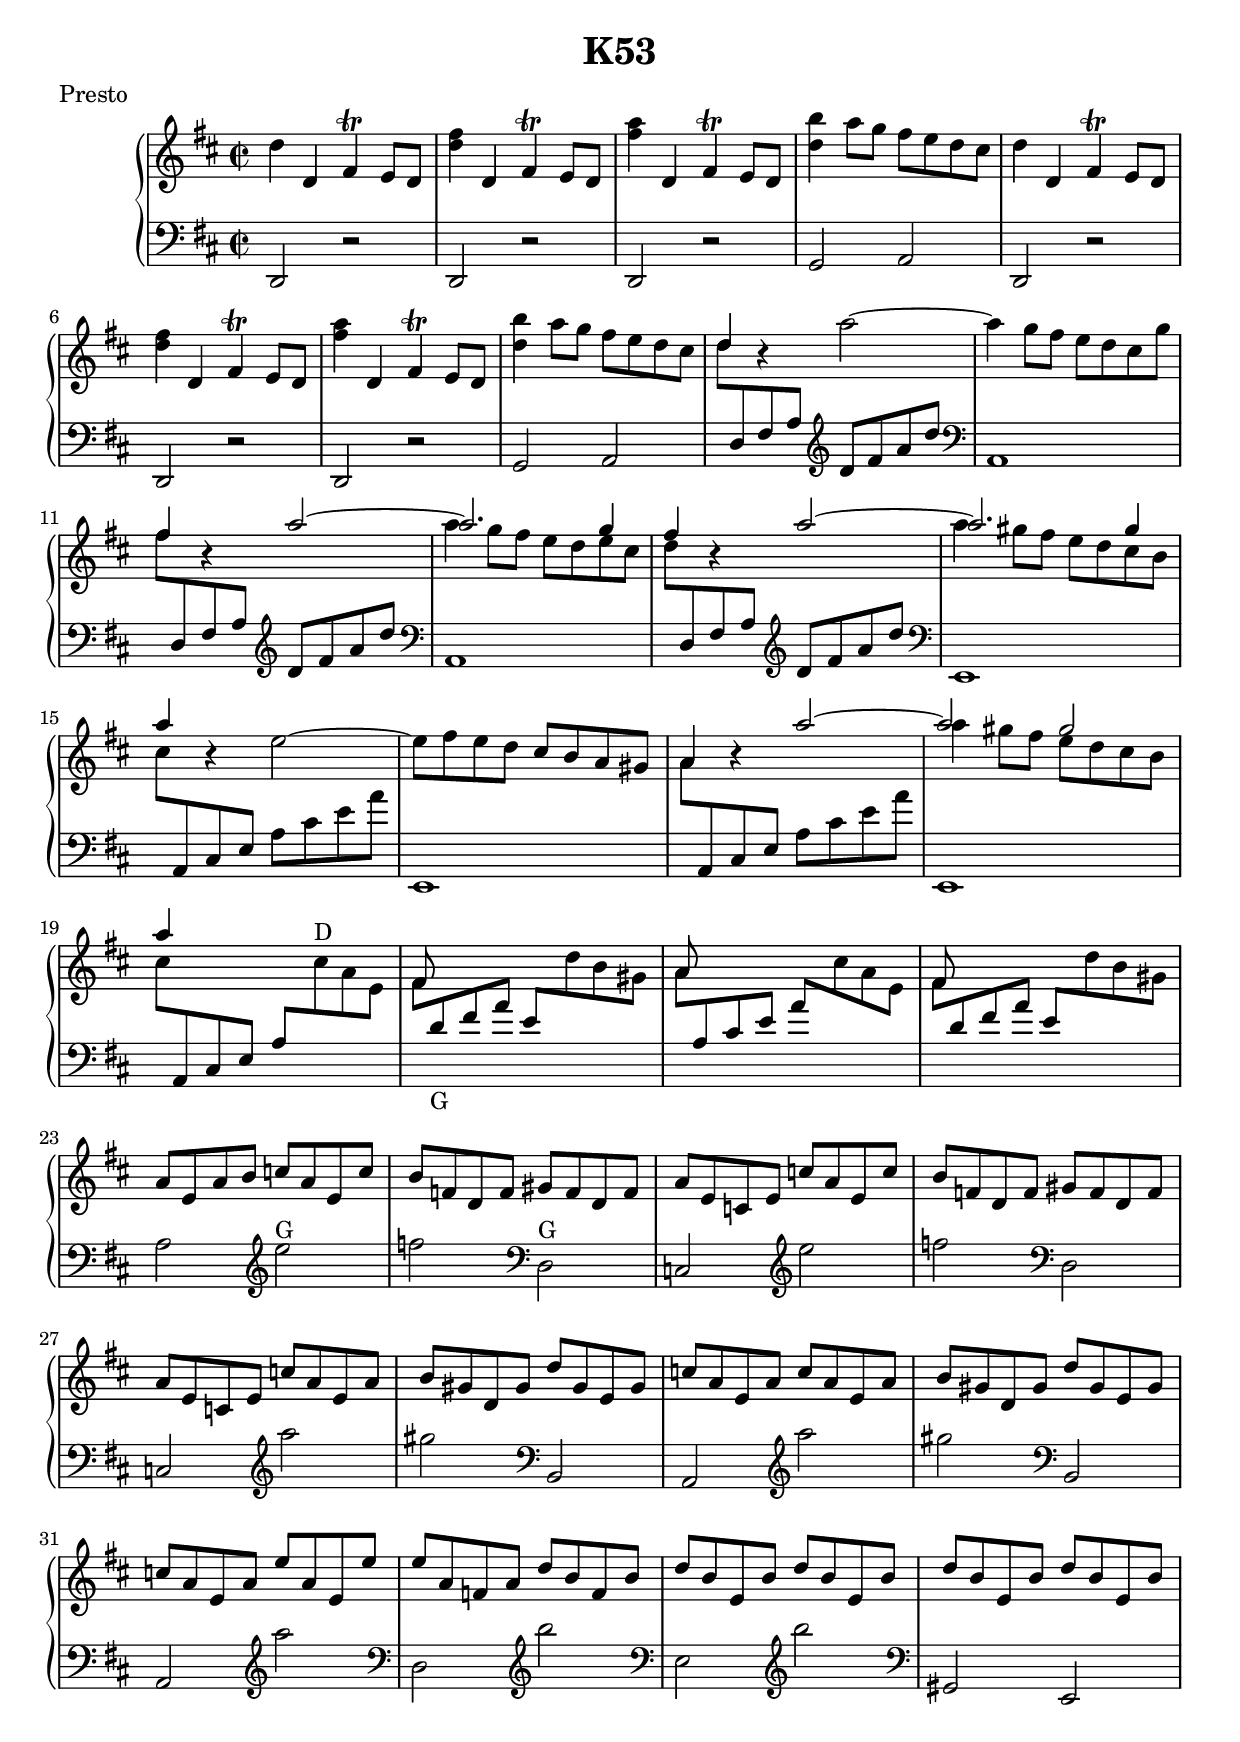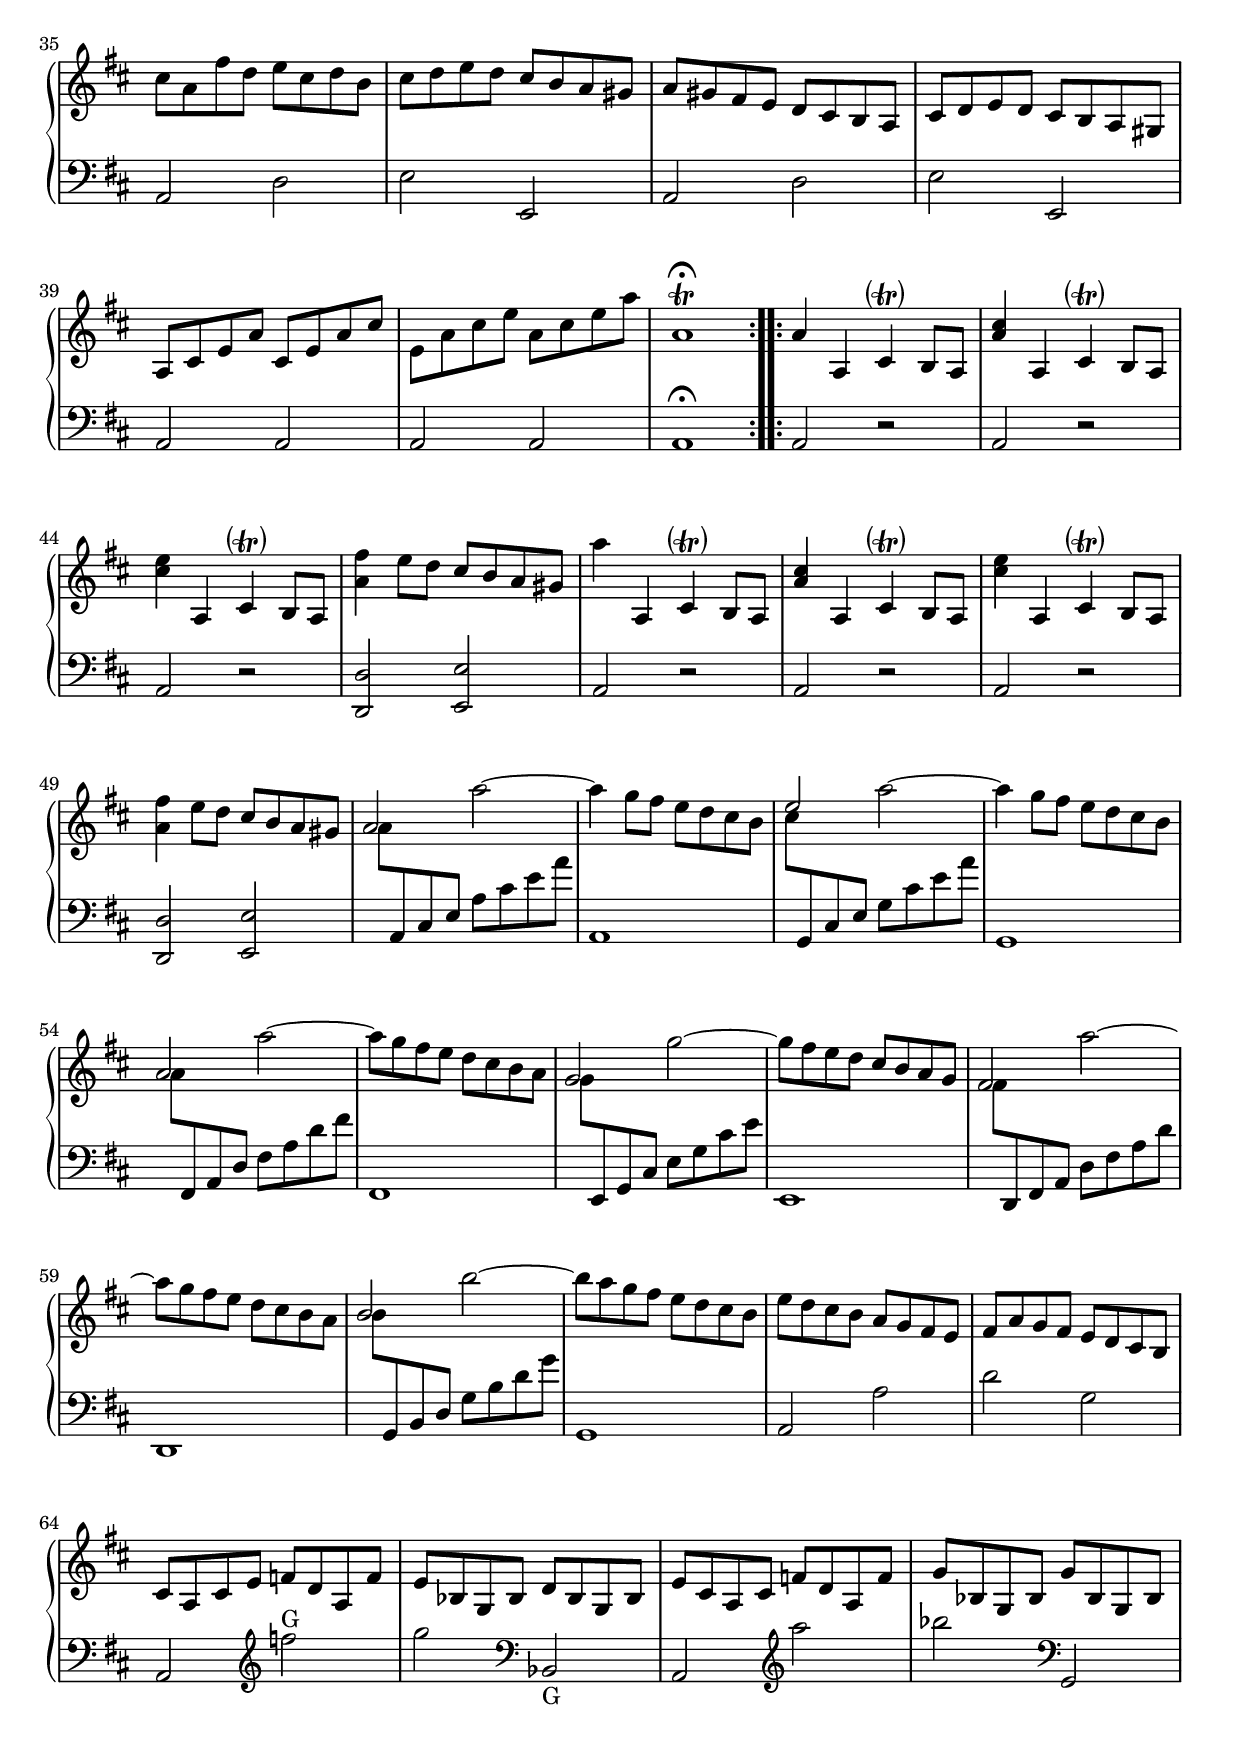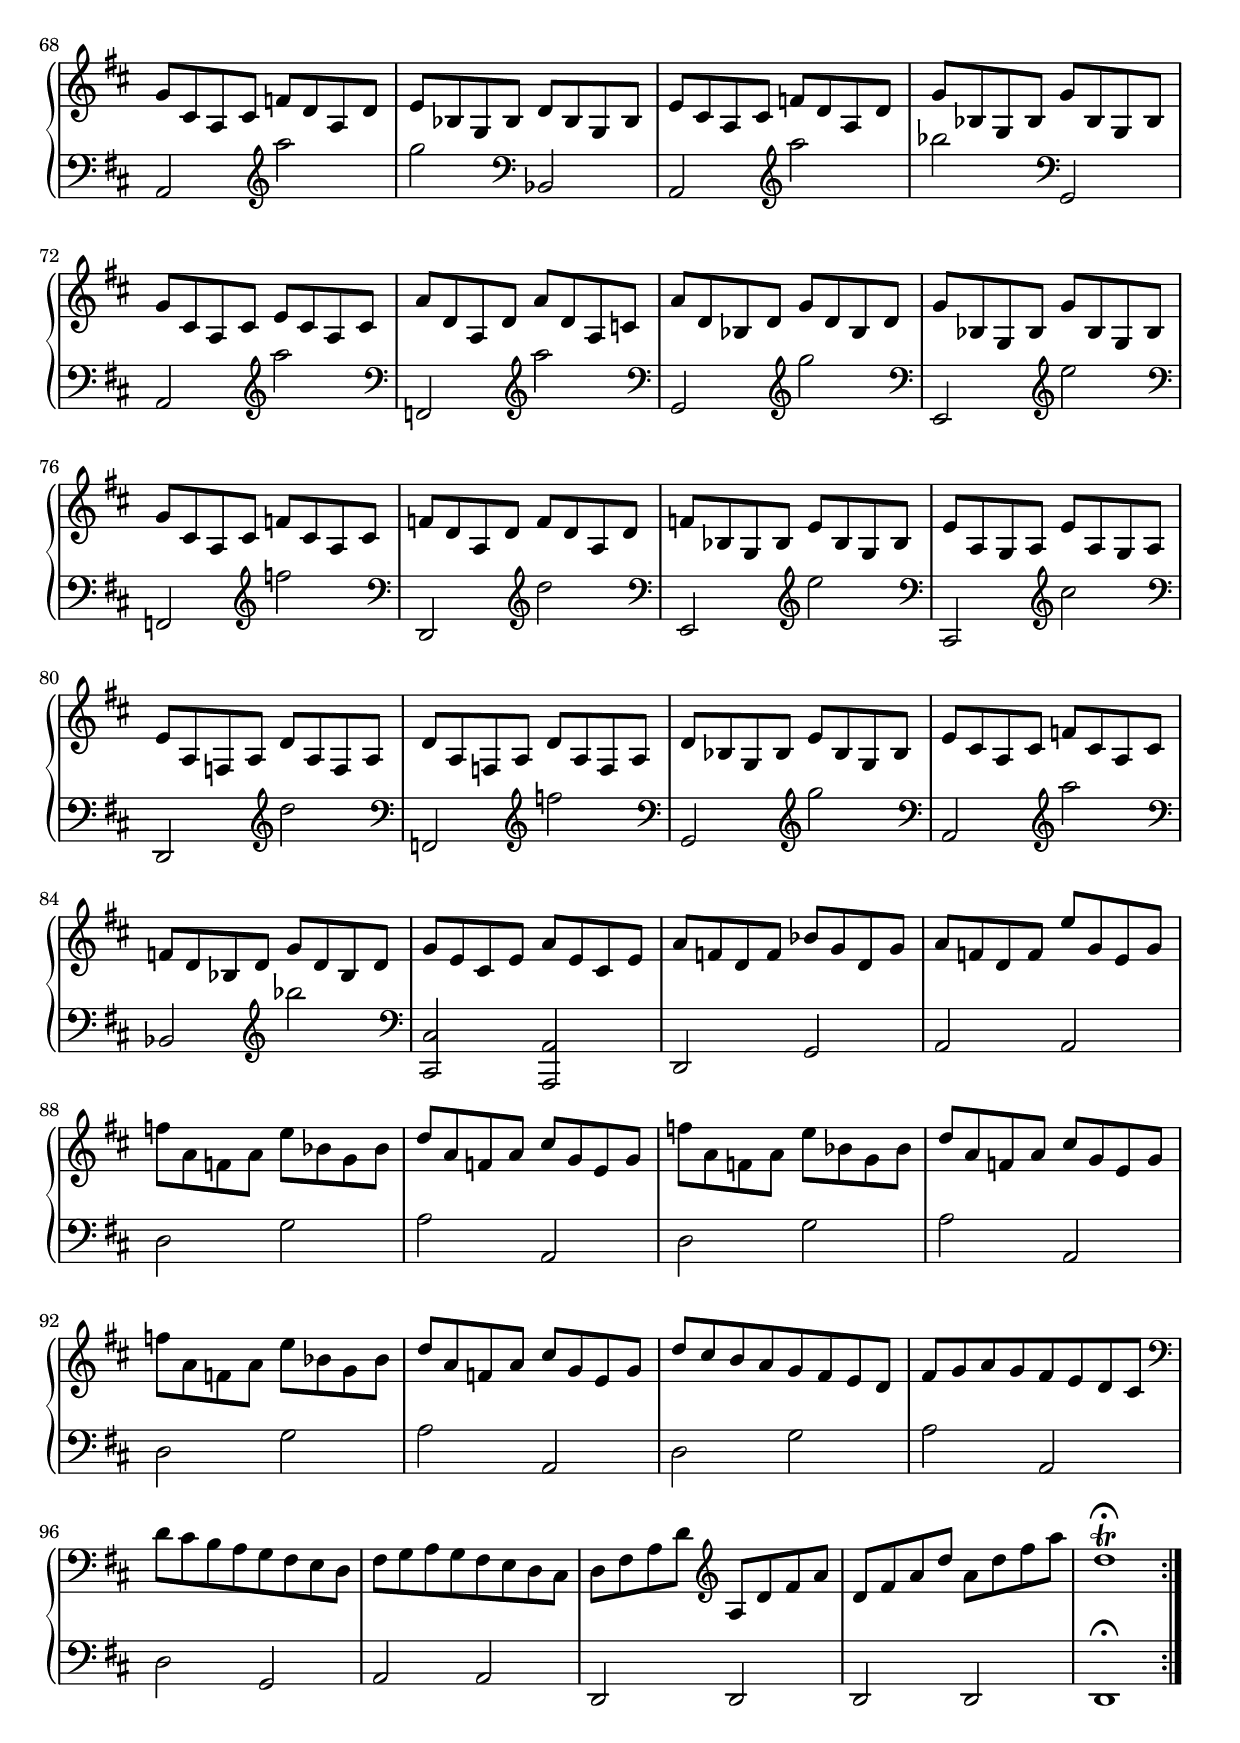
\version "2.18.2"
\version "2.18.2"

su = \stemUp
sd = \stemDown
sn = \stemNeutral
tu = \tieUp
td = \tieDown
tn = \tieNeutral
cstr = \change Staff = "right"
cstl = \change Staff = "left"

global = {
  \key d \major
  \time 2/2
  \override Staff.NoteCollision #'merge-differently-dotted = ##t
  \override ParenthesesItem #'font-size = #+2
}

right = \relative c'' {
  \global
 
  \repeat volta 2 {
    \repeat unfold 2 {
      d4 d, fis-\trill e8 d
      <d' fis>4 d, fis-\trill e8 d
      <fis' a>4 d, fis-\trill e8 d
      <d' b'>4 a'8 g fis e d cis
    }
    \once \su d4 r a'2 ~
    
    a4 g8 fis e d cis g'
    \once \su fis4 r << {a2 ~
    a2. g4} \\ {s2 a4 g8 fis e d e cis} >>
    \once \su fis4 r << {a2 ~
    
    a2. gis4} \\ {s2 a4 gis8 fis e d cis b} >>
    \once \su a'4 r e2 ~
    e8 fis e d cis b a gis
    a4 r << {a'2 ~
    
    a2 gis} \\ {s2 a4 gis8 fis e d cis b} >>
    \once \su a'4 s2.
    fis,8 s s2.
    a8 s s2.
    
    fis8 s s2.
    a8 e a b c a e c'
    b f d f gis f d f
    a e c e c' a e c'
    
    b f d f gis f d f
    a e c e c' a e a
    b gis d gis d' gis, e gis
    c a e a c a e a
    
    b gis d gis d' gis, e gis
    c a e a e' a, e e'
    e a, f a d b f b
    d b e, b' d b e, b'
    
    d b e, b' d b e, b'
    cis a fis' d e cis d b
    cis d e d cis b a gis
    a gis fis e d cis b a
    
    cis d e d cis b a gis
    a cis e a cis, e a cis
    \sd e, a cis e a, cis e a
    a,1-\trill-\fermata
  }
  
  \repeat volta 2 {
    \sn a4 a, cis-\parenthesize-\trill b8 a
    \once \su <a' cis>4 a, cis-\parenthesize-\trill b8 a
    <cis' e>4 a, cis-\parenthesize-\trill b8 a
    <a' fis'>4 e'8 d cis b a gis
    a'4 a,, cis-\parenthesize-\trill b8 a
    
    \once \su <a' cis>4 a, cis-\parenthesize-\trill b8 a
    <cis' e>4 a, cis-\parenthesize-\trill b8 a
    <a' fis'>4 e'8 d cis b a gis
    a2 a' ~
    a4 g8 fis e d cis b

    \once \su e2 a ~
    a4 g8 fis e d cis b
    a2 a' ~
    a8 g fis e d cis b a
    g2 g' ~
    
    g8 fis e d cis b a g
    fis2 a' ~
    a8 g fis e d cis b a
    \once \su b2 b' ~
    b8 a g fis e d cis b
    
    e d cis b a g fis e
    fis a g fis e d cis b
    cis a cis e f d a f'
    e bes g bes d bes g bes
    e cis a cis f d a f'
    
    g bes, g bes g' bes, g bes
    g' cis, a cis f d a d
    e bes g bes d bes g bes
    e cis a cis f d a d
    g bes, g bes g' bes, g bes
    
    
    g' cis, a cis e cis a cis
    a' d, a d a' d, a c
    a' d, bes d g d bes d
    g bes, g bes g' bes, g bes
    g' cis, a cis f cis a cis
    
    f d a d f d a d
    f bes, g bes e bes g bes
    e a, g a e' a, g a
    e' a, f a d a f a
    d a f a d a f a
    
    d bes g bes e bes g bes
    e cis a cis f cis a cis
    f d bes d g d bes d
    g e cis e a e cis e
    a f d f bes g d g
    
    a f d f e' g, e g
    \repeat unfold 3 {
      f' a, f a e' bes g bes
      d a f a cis g e g
    }
    d'[ cis b a g fis e d]
    fis[ g a g fis e d cis]
    
    \clef bass d[ cis b a g fis e d]
    fis[ g a g fis e d cis]
    d fis a d \clef treble a d fis a
    d, fis a d a d fis a
    d,1-\trill-\fermata
  }
}
 
left = \relative c, {
  \global
  
  \repeat volta 2 {
    \repeat unfold 2 { d2 r d2 r d2 r g a}
    \cstr d''8 \cstl d,, fis a \clef treble d fis a d
    
    \clef bass a,,1
    \cstr fis'''8 \cstl d,, fis a \clef treble d fis a d
    \clef bass a,,1
    \cstr d''8 \cstl d,, fis a \clef treble d fis a d
    
    \clef bass e,,,1
    \cstr cis'''8 \cstl a,, cis e a cis e a
    e,,1
    \cstr a''8  \cstl a,, cis e a cis e a
    
    e,,1
    \cstr cis'''8 \cstl a,, cis e \su a \cstr \sd cis'^"D" a e
    fis \cstl \su d_"G" fis a e \cstr \sd d' b gis
    a \cstl \su a, cis e a \cstr \sd cis a e
    
    fis \cstl \su d fis a e \cstr \sd d' b gis 
    \cstl \sn a,2 \clef treble e''^"G"
    f \clef bass d,,^"G"
    c \clef treble e''
    
    f \clef bass d,, 
    c \clef treble a'''
    gis \clef bass b,,,
    a \clef treble a'''
    
    gis \clef bass b,,,
    a \clef treble a'''
    \clef bass d,,, \clef treble b'''
    \clef bass e,,, \clef treble b'''
    
    \clef bass gis,,, e
    a d
    e e,
    a d
    
    e e,
    a a
    a a
    a1-\fermata
  }
  
  \repeat volta 2 {
    \repeat unfold 2 { a2 r a r a r <d, d'> <e e'> }
    \cstr a''8 \cstl a,, cis e a cis e a
    a,,1
    
    \cstr cis''8 \cstl g,, cis e g cis e a
    g,,1
    \cstr a''8 \cstl fis,, a d fis a d fis
    fis,,1
    \cstr g''8 \cstl e,, g cis e g cis e
    
    e,,1
    \cstr fis''8 \cstl d,, fis a d fis a d
    d,,1
    \cstr b'''8 \cstl g,, b d g b d g
    g,,1
    
    a2 a'
    d g,
    a, \clef treble f'''^"G"
    g \clef bass bes,,,_"G"
    a \clef treble a'''
    bes \clef bass g,,,
    
    a \clef treble a'''
    g \clef bass bes,,,
    a \clef treble a'''
    bes \clef bass g,,,
    
    
    a \clef treble a'''
    \clef bass f,,, \clef treble a'''
    \clef bass g,,, \clef treble g'''
    \clef bass e,,, \clef treble e'''
    \clef bass f,,, \clef treble f'''
    
    \clef bass d,,, \clef treble d'''
    \clef bass e,,, \clef treble e'''
    \clef bass cis,,, \clef treble cis'''
    \clef bass d,,, \clef treble d'''
    \clef bass f,,, \clef treble f'''
    
    \clef bass g,,, \clef treble g'''
    \clef bass a,,, \clef treble a'''
    \clef bass bes,,, \clef treble bes'''
    \clef bass <cis,,,, cis'> <a a'>
    d g
    
    a a
    d g 
    a a,
    d g
    a a,
    
    d g
    a a,
    d g
    a a,
    
    d g,
    a a
    d, d
    d d
    d1-\fermata
  }
}


#(set-global-staff-size 20.7)

\header {
  title = "K53"
  meter = "Presto"
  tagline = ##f
}

\paper {
  #(set-paper-size "a4")
  print-page-number = ##f
  between-system-padding = #0.1
  between-system-space = #0.1
  ragged-last-bottom = ##f
  ragged-bottom = ##f
}

\score {
  \new PianoStaff <<
    \new Staff = "right" {
        \right
    }
    \new Staff = "left" { 
      \clef bass \left 
    }
  >>
  \layout { }
}
